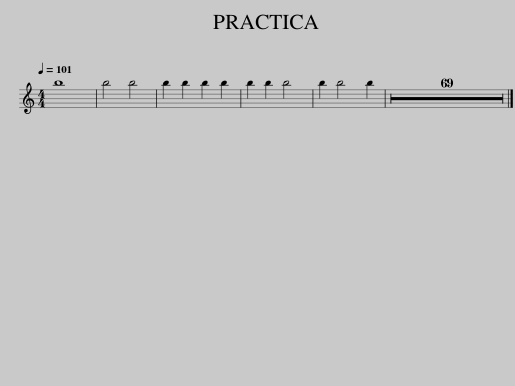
X:1
L:1/8
Q:1/4=101
M:4/4
I:linebreak $
K:C
V:1 treble
V:1
 b8 | b4 b4 | b2 b2 b2 b2 | b2 b2 b4 | b2 b4 b2 | %5
 z8 | z8 | z8 | z8 | z8 | %10
 z8 | z8 | z8 | z8 | z8 | %15
 z8 | z8 | z8 | z8 | z8 | %20
 z8 | z8 | z8 | z8 | z8 | %25
 z8 | z8 | z8 | z8 | z8 | %30
 z8 | z8 | z8 | z8 | z8 | %35
 z8 | z8 | z8 | z8 | z8 | %40
 z8 | z8 | z8 | z8 | z8 | %45
 z8 | z8 | z8 | z8 | z8 | %50
 z8 | z8 | z8 | z8 | z8 | %55
 z8 | z8 | z8 | z8 | z8 | %60
 z8 | z8 | z8 | z8 | z8 | %65
 z8 | z8 | z8 | z8 | z8 | %70
 z8 | z8 | z8 | z8 |] %74
